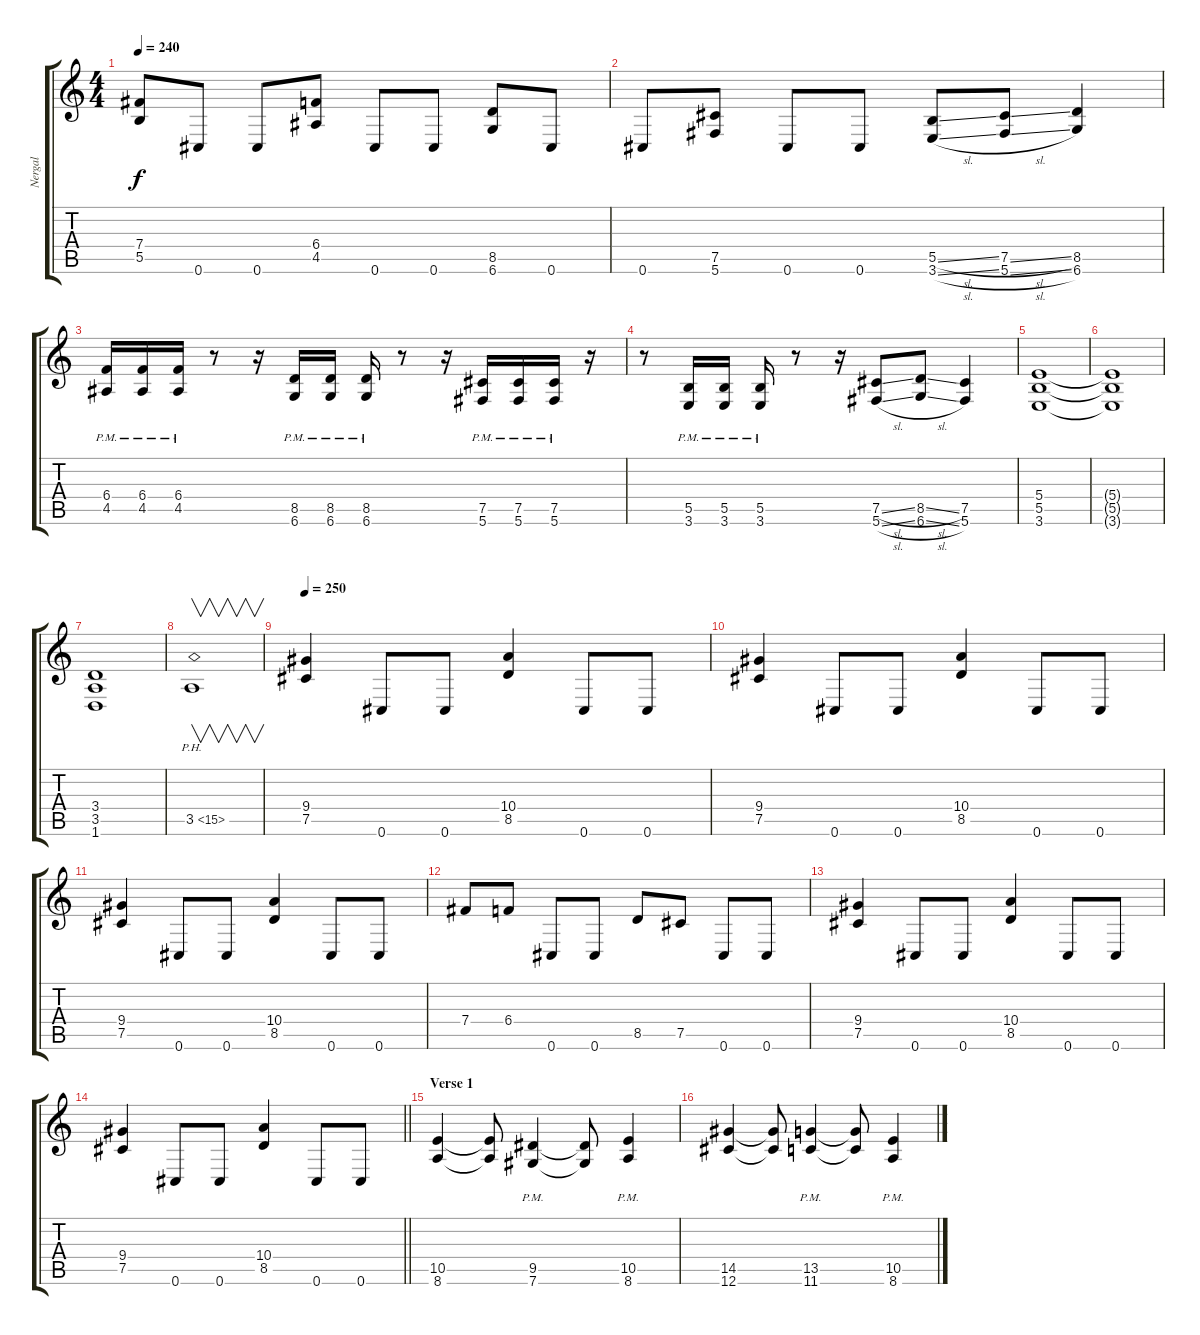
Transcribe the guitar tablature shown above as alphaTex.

\track ("Nergal" "Nergal") {instrument overdrivenguitar}
\staff {score tabs}
\tuning (Db4 Ab3 E3 B2 Gb2 Db2) {hide}
\ts (4 4)
\tempo 240
\clef g2
\ks c
(7.4 5.5).8{dy f} 0.6.8 0.6.8 (6.4 4.5).8 0.6.8 0.6.8 (8.5 6.6).8 0.6.8 |
0.6.8 (7.5 5.6).8 0.6.8 0.6.8 (5.5{sl} 3.6{sl}).8 (7.5{sl} 5.6{sl}).8 (8.5 6.6).4 |
(6.4{pm} 4.5{pm}).16 (6.4{pm} 4.5{pm}).16 (6.4{pm} 4.5{pm}).16 r.8 r.16 (8.5{pm} 6.6{pm}).16 (8.5{pm} 6.6{pm}).16 (8.5{pm} 6.6{pm}).16 r.8 r.16 (7.5{pm} 5.6{pm}).16 (7.5{pm} 5.6{pm}).16 (7.5{pm} 5.6{pm}).16 r.16 |
r.8 (5.5{pm} 3.6{pm}).16 (5.5{pm} 3.6{pm}).16 (5.5{pm} 3.6{pm}).16 r.8 r.16 (7.5{sl} 5.6{sl}).8 (8.5{sl} 6.6{sl}).8 (7.5 5.6).4 |
(5.4 5.5 3.6).1 |
(5.4{t} 5.5{t} 3.6{t}).1 |
(3.4 3.5 1.6).1 |
3.5{ph 12}.1{v} |
\tempo 250
(9.4 7.5).4 0.6.8 0.6.8 (10.4 8.5).4 0.6.8 0.6.8 |
(9.4 7.5).4 0.6.8 0.6.8 (10.4 8.5).4 0.6.8 0.6.8 |
(9.4 7.5).4 0.6.8 0.6.8 (10.4 8.5).4 0.6.8 0.6.8 |
7.4.8 6.4.8 0.6.8 0.6.8 8.5.8 7.5.8 0.6.8 0.6.8 |
(9.4 7.5).4 0.6.8 0.6.8 (10.4 8.5).4 0.6.8 0.6.8 |
\barLineRight lightlight
(9.4 7.5).4 0.6.8 0.6.8 (10.4 8.5).4 0.6.8 0.6.8 |
\section ("" "Verse 1")
(10.5 8.6).4 (10.5{t} 8.6{t}).8 (9.5{pm} 7.6{pm}).4 (9.5{t} 7.6{t}).8 (10.5{pm} 8.6{pm}).4 |
(14.5 12.6).4 (14.5{t} 12.6{t}).8 (13.5{pm} 11.6{pm}).4 (13.5{t} 11.6{t}).8 (10.5{pm} 8.6{pm}).4
